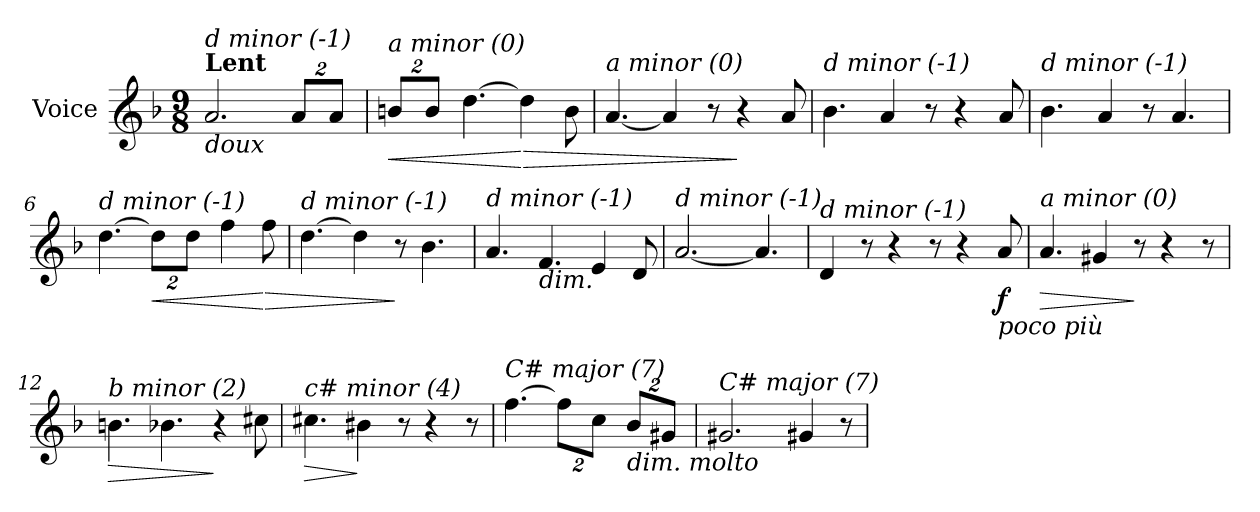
**kern	**dynam
*part1	*part1
*staff1	*staff1
*I"Voice	*
*I'V	*
*clefG2	*
*k[b-]	*
*F:	*
*M9/8	*
=1	=1
!LO:TX:a:B:t=Lent	!
!LO:TX:b:i:t=doux	!
!LO:TX:i:t=d minor (-1)	!
2.a/	.
*Xbrackettup	*
16%3a/L	.
16%3a/J	.
=2	=2
!LO:TX:i:t=a minor (0)	!
!	!LO:HP:b
16%3bn/L	<
16%3b/J	.
[4.dd\	.
!	!LO:HP:n=1:b
4dd\]	[ >
8b\	.
=3	=3
!LO:TX:i:t=a minor (0)	!
[4.a/	.
4a/]	.
8r	.
4r	]
8a/	.
=4	=4
!LO:TX:i:t=d minor (-1)	!
4.b-\	.
4a/	.
8r	.
4r	.
8a/	.
=5	=5
!LO:TX:i:t=d minor (-1)	!
4.b-\	.
4a/	.
8r	.
4.a/	.
!!LO:LB:g=z
=6	=6
!LO:TX:i:t=d minor (-1)	!
[4.dd\	.
!	!LO:HP:b
16%3dd\L]	<
16%3dd\J	.
4ff\	.
!	!LO:HP:n=1:b
8ff\	[ >
=7	=7
!LO:TX:i:t=d minor (-1)	!
[4.dd\	.
4dd\]	.
8r	]
4.b-\	.
=8	=8
!LO:TX:i:t=d minor (-1)	!
4.a/	.
!LO:TX:b:i:t=dim.	!
4.f/	.
4e/	.
8d/	.
=9	=9
!LO:TX:i:t=d minor (-1)	!
[2.a/	.
4.a/]	.
=10	=10
!LO:TX:i:t=d minor (-1)	!
4d/	.
8r	.
4r	.
8r	.
4r	.
!LO:TX:b:i:t=poco più	!
!	!LO:DY:b
8a/	f
!!LO:LB:g=z
=11	=11
!LO:TX:i:t=a minor (0)	!
!	!LO:HP:b
4.a/	>
4g#X/	.
8r	]
4r	.
8r	.
=12	=12
!LO:TX:i:t=b minor (2)	!
!	!LO:HP:b
4.bn\	>
4.b-X\	.
4r	]
8cc#Xi\	.
=13	=13
!LO:TX:i:t=c# minor (4)	!
!	!LO:HP:b
4.cc#Xi\	>
4b#Xi\	]
8r	.
4r	.
8r	.
=14	=14
!LO:TX:i:t=C# major (7)	!
[4.ff\	.
16%3ff\L]	.
16%3cc\J	.
!LO:TX:b:i:t=dim. molto	!
16%3b-/L	.
16%3g#Xi/J	.
=15	=15
!LO:TX:i:t=C# major (7)	!
2.g#Xi/	.
4g#Xi/	.
8r	.
=	=
*-	*-
